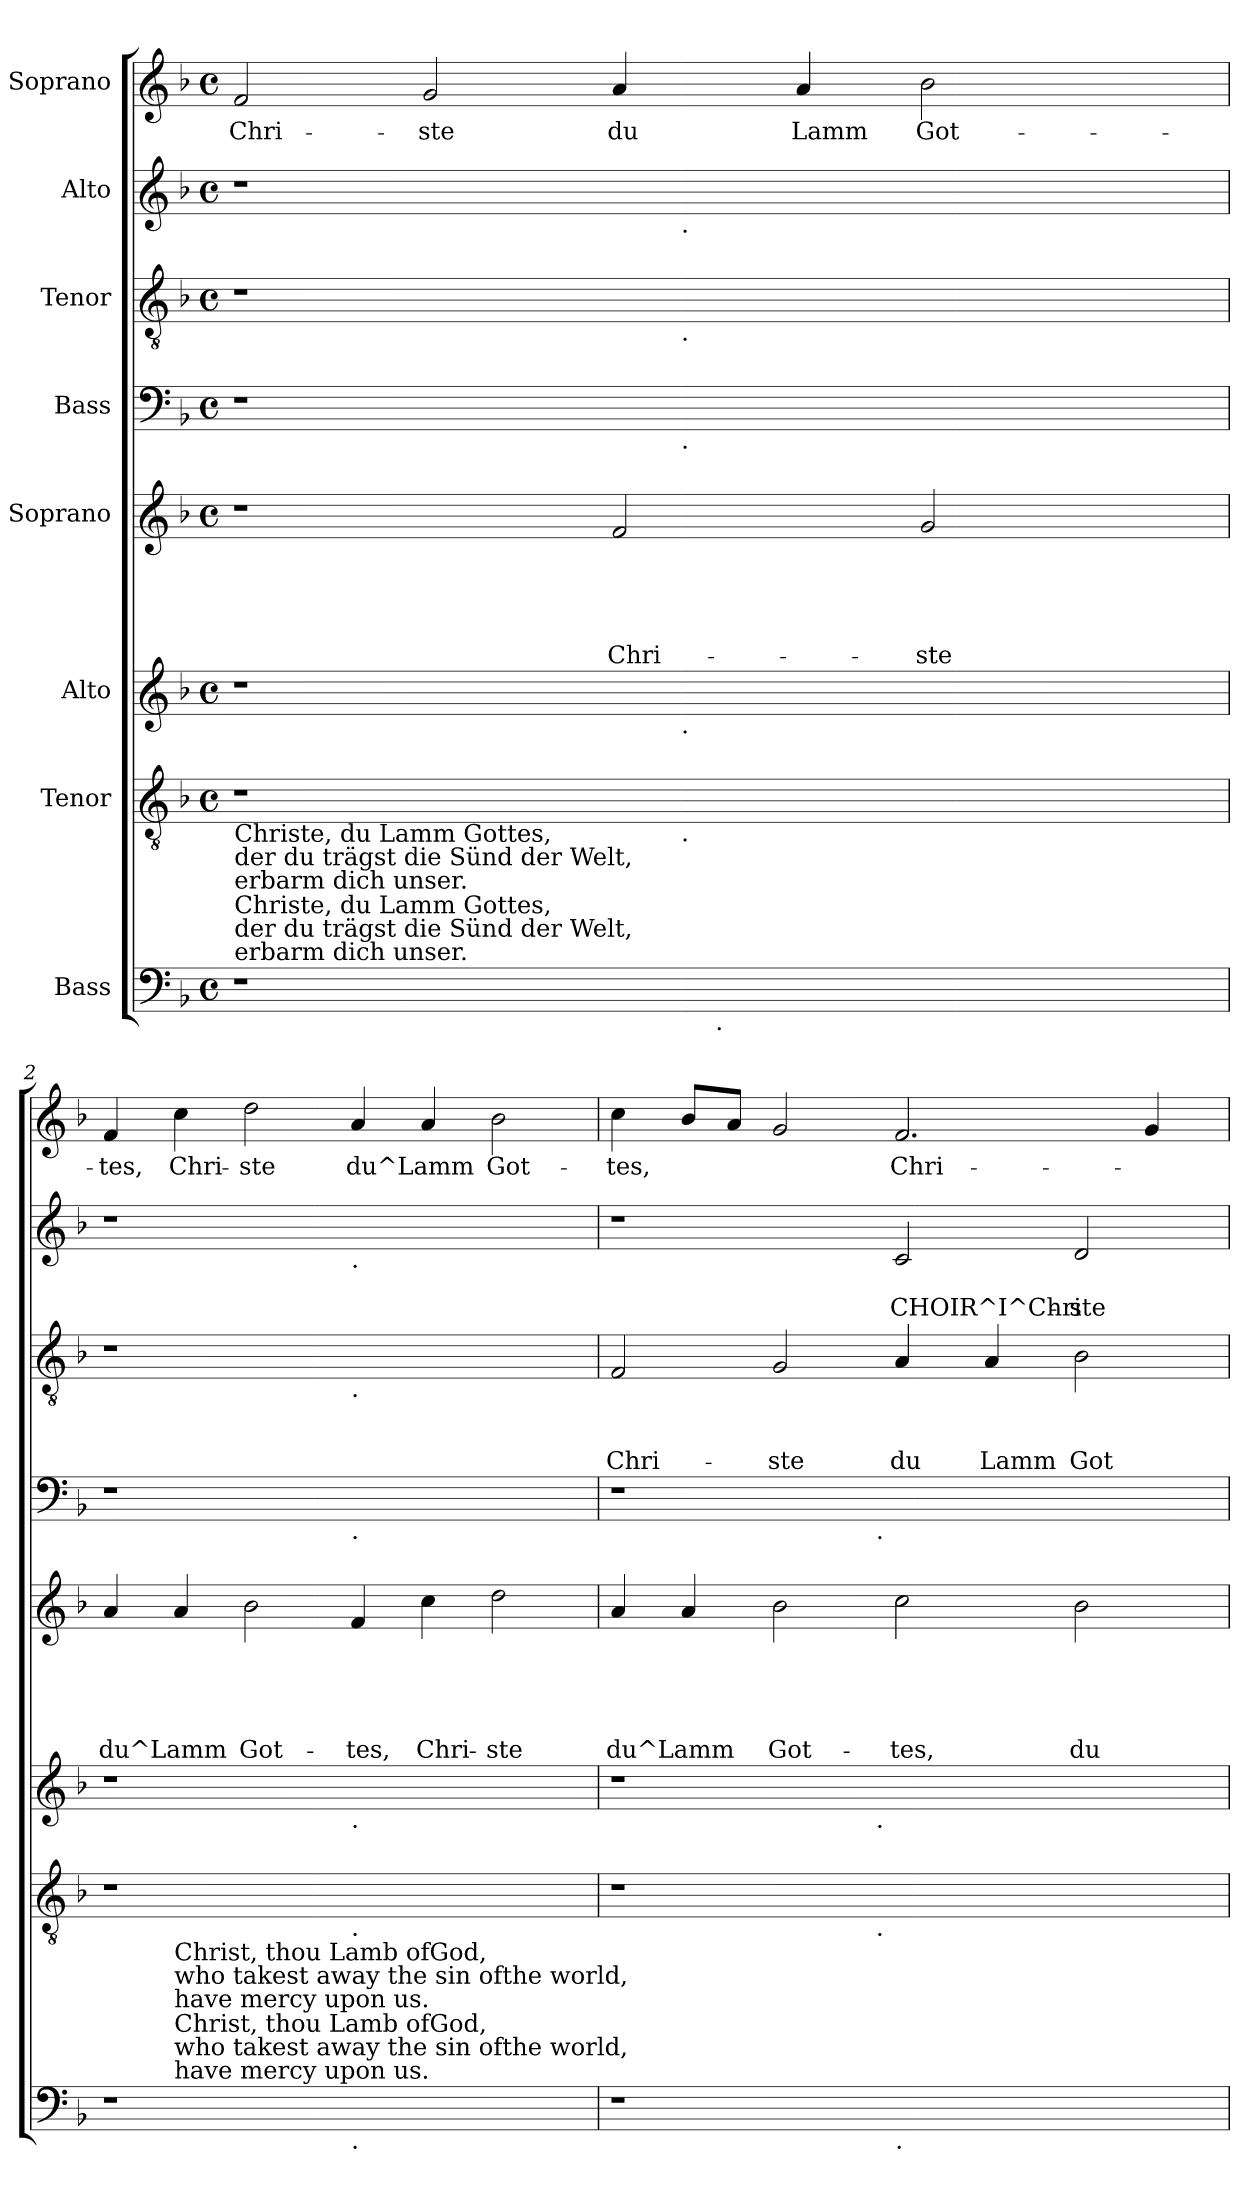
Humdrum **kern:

**kern	**kern	**kern	**kern	**text	**text	**text	**text	**text	**kern	**kern	**text	**text	**text	**kern	**text	**text	**kern	**text
*part8	*part7	*part6	*part5	*part5	*part5	*part5	*part5	*part5	*part4	*part3	*part3	*part3	*part3	*part2	*part2	*part2	*part1	*part1
*staff8	*staff7	*staff6	*staff5	*staff5	*staff5	*staff5	*staff5	*staff5	*staff4	*staff3	*staff3	*staff3	*staff3	*staff2	*staff2	*staff2	*staff1	*staff1
*I"Bass	*I"Tenor	*I"Alto	*I"Soprano	*	*	*	*	*	*I"Bass	*I"Tenor	*	*	*	*I"Alto	*	*	*I"Soprano	*
*clefF4	*clefGv2	*clefG2	*clefG2	*	*	*	*	*	*clefF4	*clefGv2	*	*	*	*clefG2	*	*	*clefG2	*
*k[b-]	*k[b-]	*k[b-]	*k[b-]	*	*	*	*	*	*k[b-]	*k[b-]	*	*	*	*k[b-]	*	*	*k[b-]	*
*F:	*F:	*F:	*F:	*	*	*	*	*	*F:	*F:	*	*	*	*F:	*	*	*F:	*
*M4/4	*M4/4	*M4/4	*M4/4	*	*	*	*	*	*M4/4	*M4/4	*	*	*	*M4/4	*	*	*M4/4	*
*met(c)	*met(c)	*met(c)	*met(c)	*	*	*	*	*	*met(c)	*met(c)	*	*	*	*met(c)	*	*	*met(c)	*
=1	=1	=1	=1	=1	=1	=1	=1	=1	=1	=1	=1	=1	=1	=1	=1	=1	=1	=1
!	!LO:TX:b:t=Christe, du Lamm Gottes,\nder du trägst die Sünd der Welt,\nerbarm dich unser.	!	!	!	!	!	!	!	!	!	!	!	!	!	!	!	!	!
!LO:TX:a:t=Christe, du Lamm Gottes,\nder du trägst die Sünd der Welt,\nerbarm dich unser.	!	!	!	!	!	!	!	!	!	!	!	!	!	!	!	!	!	!
!	!	!	!	!	!	!	!	!	!	!	!	!	!	!	!	!	!	!LO:LY:b
1r	1r	1r	1r	.	.	.	.	.	1r	1r	.	.	.	1r	.	.	2f/	Chri-
!	!	!	!	!	!	!	!	!	!	!	!	!	!	!	!	!	!	!LO:LY:b
.	.	.	.	.	.	.	.	.	.	.	.	.	.	.	.	.	2g/	-ste
!	!	!	!	!	!	!	!	!LO:LY:b	!	!	!	!	!	!	!	!	!	!LO:LY:b
8ryy	16.ryy	16.ryy	2f/	.	.	.	.	Chri-	16.ryy	16.ryy	.	.	.	16.ryy	.	.	4a/	du
!	!	!	!	!	!	!	!	!	!	!	!	!	!	!LO:TX:b:t=.	!	!	!	!
!	!	!	!	!	!	!	!	!	!	!LO:TX:b:t=.	!	!	!	!	!	!	!	!
!	!	!	!	!	!	!	!	!	!LO:TX:b:t=.	!	!	!	!	!	!	!	!	!
!	!	!LO:TX:b:t=.	!	!	!	!	!	!	!	!	!	!	!	!	!	!	!	!
!	!LO:TX:b:t=.	!	!	!	!	!	!	!	!	!	!	!	!	!	!	!	!	!
.	2ryy	2ryy	.	.	.	.	.	.	2ryy	2ryy	.	.	.	2ryy	.	.	.	.
!LO:TX:b:t=.	!	!	!	!	!	!	!	!	!	!	!	!	!	!	!	!	!	!
2..ryy	.	.	.	.	.	.	.	.	.	.	.	.	.	.	.	.	.	.
!	!	!	!	!	!	!	!	!	!	!	!	!	!	!	!	!	!	!LO:LY:b
.	.	.	.	.	.	.	.	.	.	.	.	.	.	.	.	.	4a/	Lamm
!	!	!	!	!	!	!	!	!LO:LY:b	!	!	!	!	!	!	!	!	!	!LO:LY:b
.	.	.	2g/	.	.	.	.	-ste	.	.	.	.	.	.	.	.	2b-\	Got-
.	4ryy	4ryy	.	.	.	.	.	.	4ryy	4ryy	.	.	.	4ryy	.	.	.	.
.	8ryy	8ryy	.	.	.	.	.	.	8ryy	8ryy	.	.	.	8ryy	.	.	.	.
.	32ryy	32ryy	.	.	.	.	.	.	32ryy	32ryy	.	.	.	32ryy	.	.	.	.
=2	=2	=2	=2	=2	=2	=2	=2	=2	=2	=2	=2	=2	=2	=2	=2	=2	=2	=2
!	!	!	!	!	!	!	!	!LO:LY:b	!	!	!	!	!	!	!	!	!	!LO:LY:b
*^	*^	*	*	*	*	*	*	*	*	*	*	*	*	*	*	*	*	*
1r	4ryy	1r	4ryy	1r	4a/	.	.	.	.	du^Lamm	1r	1r	.	.	.	1r	.	.	4f/	-tes,
!	!	!	!LO:TX:b:t=Christ, thou Lamb ofGod,\nwho takest away the sin ofthe world,\nhave mercy upon us.	!	!	!	!	!	!	!	!	!	!	!	!	!	!	!	!	!
!	!LO:TX:a:t=Christ, thou Lamb ofGod,\nwho takest away the sin ofthe world,\nhave mercy upon us.	!	!	!	!	!	!	!	!	!	!	!	!	!	!	!	!	!	!	!
!	!	!	!	!	!	!	!	!	!	!	!	!	!	!	!	!	!	!	!	!LO:LY:b
.	1..ryy	.	1..ryy	.	4a/	.	.	.	.	.	.	.	.	.	.	.	.	.	4cc\	Chri-
!	!	!	!	!	!	!	!	!	!	!LO:LY:b	!	!	!	!	!	!	!	!	!	!LO:LY:b
.	.	.	.	.	2b-\	.	.	.	.	Got-	.	.	.	.	.	.	.	.	2dd\	-ste
!	!	!	!	!	!	!	!	!	!	!	!	!	!	!	!	!LO:TX:b:t=.	!	!	!	!
!	!	!	!	!	!	!	!	!	!	!	!	!LO:TX:b:t=.	!	!	!	!	!	!	!	!
!	!	!	!	!	!	!	!	!	!	!	!LO:TX:b:t=.	!	!	!	!	!	!	!	!	!
!	!	!	!	!LO:TX:b:t=.	!	!	!	!	!	!	!	!	!	!	!	!	!	!	!	!
!	!	!LO:TX:b:t=.	!	!	!	!	!	!	!	!	!	!	!	!	!	!	!	!	!	!
!LO:TX:b:t=.	!	!	!	!	!	!	!	!	!	!	!	!	!	!	!	!	!	!	!	!
!	!	!	!	!	!	!	!	!	!	!LO:LY:b	!	!	!	!	!	!	!	!	!	!LO:LY:b
1ryy	.	1ryy	.	1ryy	4f/	.	.	.	.	-tes,	1ryy	1ryy	.	.	.	1ryy	.	.	4a/	du^Lamm
!	!	!	!	!	!	!	!	!	!	!LO:LY:b	!	!	!	!	!	!	!	!	!	!
.	.	.	.	.	4cc\	.	.	.	.	Chri-	.	.	.	.	.	.	.	.	4a/	.
!	!	!	!	!	!	!	!	!	!	!LO:LY:b	!	!	!	!	!	!	!	!	!	!LO:LY:b
.	.	.	.	.	2dd\	.	.	.	.	-ste	.	.	.	.	.	.	.	.	2b-\	Got-
=3	=3	=3	=3	=3	=3	=3	=3	=3	=3	=3	=3	=3	=3	=3	=3	=3	=3	=3	=3	=3
!	!	!	!	!	!	!	!	!	!	!LO:LY:b	!	!	!	!	!LO:LY:b	!	!	!	!	!LO:LY:b
*v	*v	*	*	*^	*	*	*	*	*	*	*^	*	*	*	*	*	*	*	*	*
1r	1r	2ryy	1r	2ryy	4a/	.	.	.	.	du^Lamm	1r	2ryy	2F/	.	.	Chri-	1r	.	.	4cc\	-tes,
.	.	.	.	.	4a/	.	.	.	.	.	.	.	.	.	.	.	.	.	.	8b-/L	.
.	.	.	.	.	.	.	.	.	.	.	.	.	.	.	.	.	.	.	.	8a/J	.
!	!	!	!	!	!	!	!	!	!	!LO:LY:b	!	!	!	!	!	!LO:LY:b	!	!	!	!	!
.	.	4...ryy	.	4...ryy	2b-\	.	.	.	.	Got-	.	4...ryy	2G/	.	.	-ste	.	.	.	2g/	.
!	!	!	!	!	!	!	!	!	!	!	!	!LO:TX:b:t=.	!	!	!	!	!	!	!	!	!
!	!	!	!	!LO:TX:b:t=.	!	!	!	!	!	!	!	!	!	!	!	!	!	!	!	!	!
!	!	!LO:TX:b:t=.	!	!	!	!	!	!	!	!	!	!	!	!	!	!	!	!	!	!	!
.	.	1ryy	.	1ryy	.	.	.	.	.	.	.	1ryy	.	.	.	.	.	.	.	.	.
!LO:TX:b:t=.	!	!	!	!	!	!	!	!	!	!	!	!	!	!	!	!	!	!	!	!	!
!	!	!	!	!	!	!	!	!	!	!LO:LY:b	!	!	!	!	!	!LO:LY:b	!	!	!LO:LY:b:rj	!	!LO:LY:b
1ryy	1ryy	.	1ryy	.	2cc\	.	.	.	.	-tes,	1ryy	.	4A/	.	.	du	2c/	.	CHOIR^I^Chri-	2.f/	Chri-
!	!	!	!	!	!	!	!	!	!	!	!	!	!	!	!	!LO:LY:b	!	!	!	!	!
.	.	.	.	.	.	.	.	.	.	.	.	.	4A/	.	.	Lamm	.	.	.	.	.
!	!	!	!	!	!	!	!	!	!	!LO:LY:b	!	!	!	!	!	!LO:LY:b	!	!	!LO:LY:b:rj	!	!
.	.	.	.	.	2b-\	.	.	.	.	du	.	.	2B-\	.	.	Got-	2d/	.	-ste	.	.
.	.	.	.	.	.	.	.	.	.	.	.	.	.	.	.	.	.	.	.	4g/	.
.	.	32ryy	.	32ryy	.	.	.	.	.	.	.	32ryy	.	.	.	.	.	.	.	.	.
*	*v	*v	*	*	*	*	*	*	*	*	*v	*v	*	*	*	*	*	*	*	*	*
*	*	*v	*v	*	*	*	*	*	*	*	*	*	*	*	*	*	*	*	*
=	=	=	=	=	=	=	=	=	=	=	=	=	=	=	=	=	=	=
*-	*-	*-	*-	*-	*-	*-	*-	*-	*-	*-	*-	*-	*-	*-	*-	*-	*-	*-
